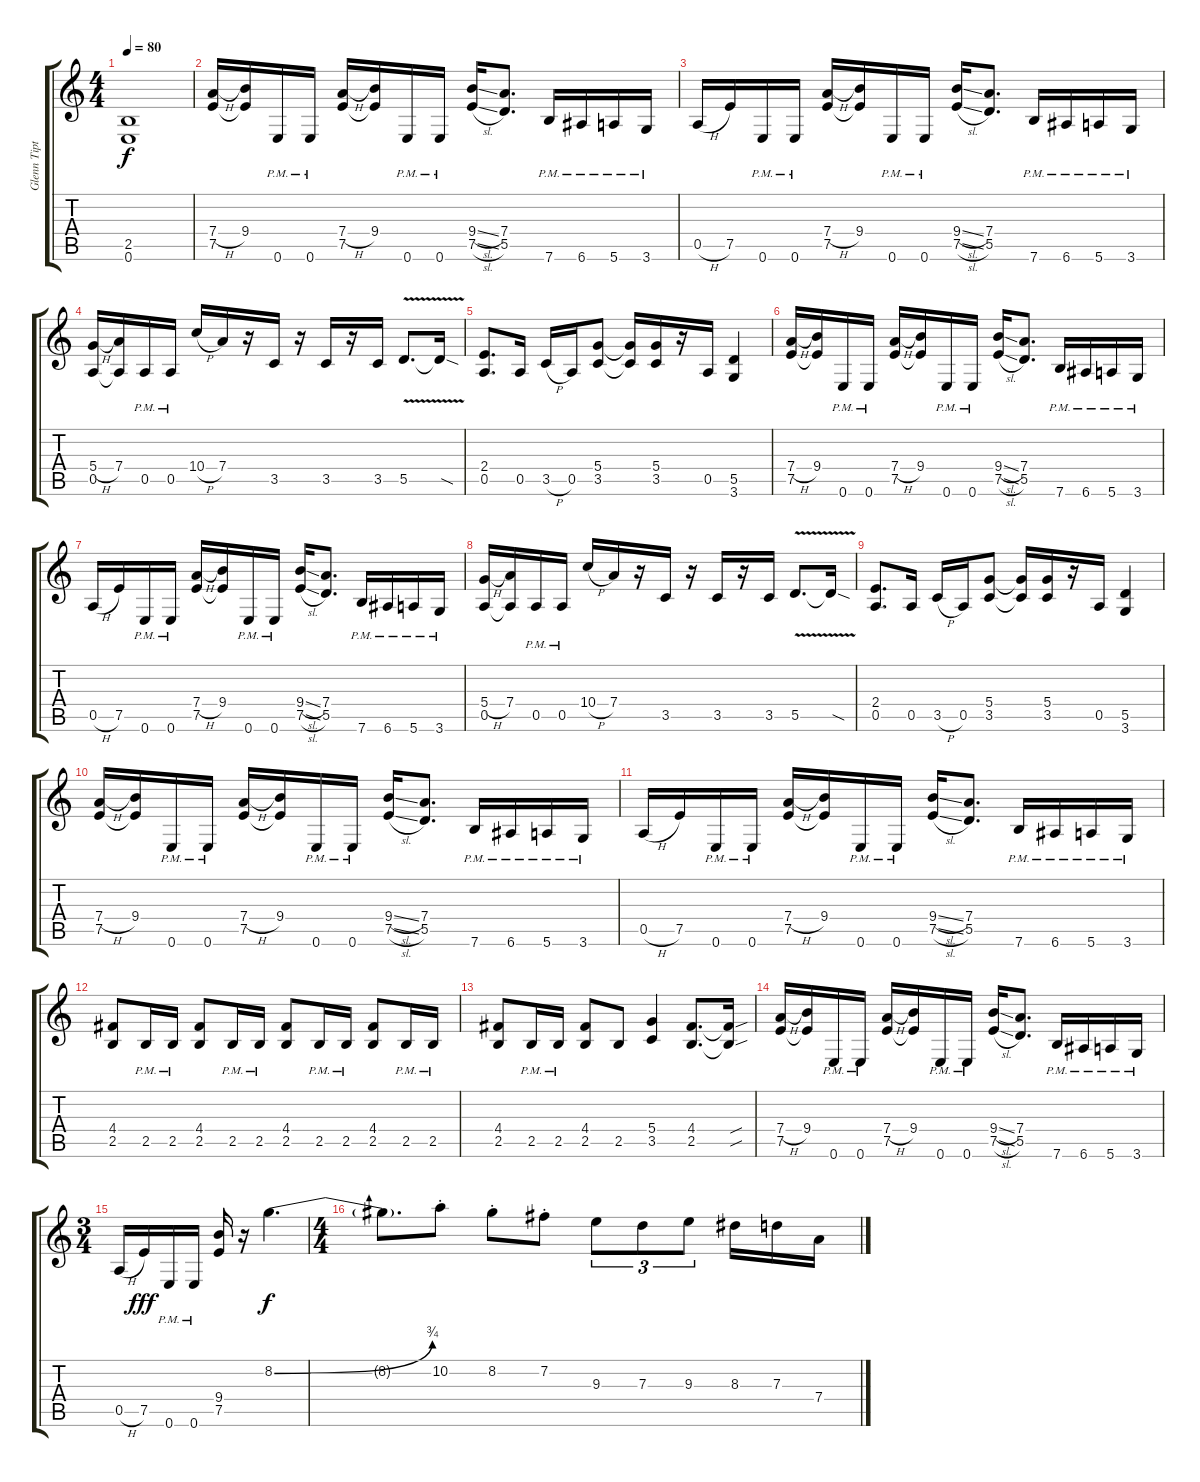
\track ("Glenn Tipton" "Glenn Tipt") {instrument distortionguitar}
\staff {score tabs}
\tuning (E4 B3 G3 D3 A2 E2) {hide}
\ts (4 4)
\tempo 80
\clef g2
\ks c
(2.5{t} 0.6{t}).1{dy f} |
(7.4{h} 7.5).16 (9.4 7.5{t}).16 0.6{pm}.16 0.6{pm}.16 (7.4{h} 7.5).16 (9.4 7.5{t}).16 0.6{pm}.16 0.6{pm}.16 (9.4{sl} 7.5{sl}).16 (7.4 5.5).8{d} 7.6{pm}.16 6.6{pm}.16 5.6{pm}.16 3.6{pm}.16 |
0.5{h}.16 7.5.16 0.6{pm}.16 0.6{pm}.16 (7.4{h} 7.5).16 (9.4 7.5{t}).16 0.6{pm}.16 0.6{pm}.16 (9.4{sl} 7.5{sl}).16 (7.4 5.5).8{d} 7.6{pm}.16 6.6{pm}.16 5.6{pm}.16 3.6{pm}.16 |
(5.4{h} 0.5).16 (7.4 0.5{t}).16 0.5{pm}.16 0.5{pm}.16 10.4{h}.16 7.4.16 r.16 3.5.16 r.16 3.5.16 r.16 3.5.16 5.5{v}.8{d} 5.5{sod t}.16 |
(2.4 0.5).8{d} 0.5.16 3.5{h}.16 0.5.16 (5.4 3.5).8 (5.4{t} 3.5{t}).16 (5.4 3.5).16 r.16 0.5.16 (5.5 3.6).4 |
(7.4{h} 7.5).16 (9.4 7.5{t}).16 0.6{pm}.16 0.6{pm}.16 (7.4{h} 7.5).16 (9.4 7.5{t}).16 0.6{pm}.16 0.6{pm}.16 (9.4{sl} 7.5{sl}).16 (7.4 5.5).8{d} 7.6{pm}.16 6.6{pm}.16 5.6{pm}.16 3.6{pm}.16 |
0.5{h}.16 7.5.16 0.6{pm}.16 0.6{pm}.16 (7.4{h} 7.5).16 (9.4 7.5{t}).16 0.6{pm}.16 0.6{pm}.16 (9.4{sl} 7.5{sl}).16 (7.4 5.5).8{d} 7.6{pm}.16 6.6{pm}.16 5.6{pm}.16 3.6{pm}.16 |
(5.4{h} 0.5).16 (7.4 0.5{t}).16 0.5{pm}.16 0.5{pm}.16 10.4{h}.16 7.4.16 r.16 3.5.16 r.16 3.5.16 r.16 3.5.16 5.5{v}.8{d} 5.5{sod t}.16 |
(2.4 0.5).8{d} 0.5.16 3.5{h}.16 0.5.16 (5.4 3.5).8 (5.4{t} 3.5{t}).16 (5.4 3.5).16 r.16 0.5.16 (5.5 3.6).4 |
(7.4{h} 7.5).16 (9.4 7.5{t}).16 0.6{pm}.16 0.6{pm}.16 (7.4{h} 7.5).16 (9.4 7.5{t}).16 0.6{pm}.16 0.6{pm}.16 (9.4{sl} 7.5{sl}).16 (7.4 5.5).8{d} 7.6{pm}.16 6.6{pm}.16 5.6{pm}.16 3.6{pm}.16 |
0.5{h}.16 7.5.16 0.6{pm}.16 0.6{pm}.16 (7.4{h} 7.5).16 (9.4 7.5{t}).16 0.6{pm}.16 0.6{pm}.16 (9.4{sl} 7.5{sl}).16 (7.4 5.5).8{d} 7.6{pm}.16 6.6{pm}.16 5.6{pm}.16 3.6{pm}.16 |
(4.4 2.5).8 2.5{pm}.16 2.5{pm}.16 (4.4 2.5).8 2.5{pm}.16 2.5{pm}.16 (4.4 2.5).8 2.5{pm}.16 2.5{pm}.16 (4.4 2.5).8 2.5{pm}.16 2.5{pm}.16 |
(4.4 2.5).8 2.5{pm}.16 2.5{pm}.16 (4.4 2.5).8 2.5.8 (5.4 3.5).4 (4.4 2.5).8{d} (4.4{sou t} 2.5{sou t}).16 |
(7.4{h} 7.5).16 (9.4 7.5{t}).16 0.6{pm}.16 0.6{pm}.16 (7.4{h} 7.5).16 (9.4 7.5{t}).16 0.6{pm}.16 0.6{pm}.16 (9.4{sl} 7.5{sl}).16 (7.4 5.5).8{d} 7.6{pm}.16 6.6{pm}.16 5.6{pm}.16 3.6{pm}.16 |
\ts (3 4)
0.5{h}.16 7.5.16{dy fff} 0.6{pm}.16 0.6{pm}.16 (9.4 7.5).16 r.16 8.2{be (bend 0 0 60 3)}.4{d dy f volume 15} |
\ts (4 4)
8.2{t}.8{d} 10.2{st}.8 8.2{st}.8 7.2{st}.8 9.3.8{tu (3 2)} 7.3.8{tu (3 2)} 9.3.8{tu (3 2)} 8.3.16 7.3.16 7.4.16
